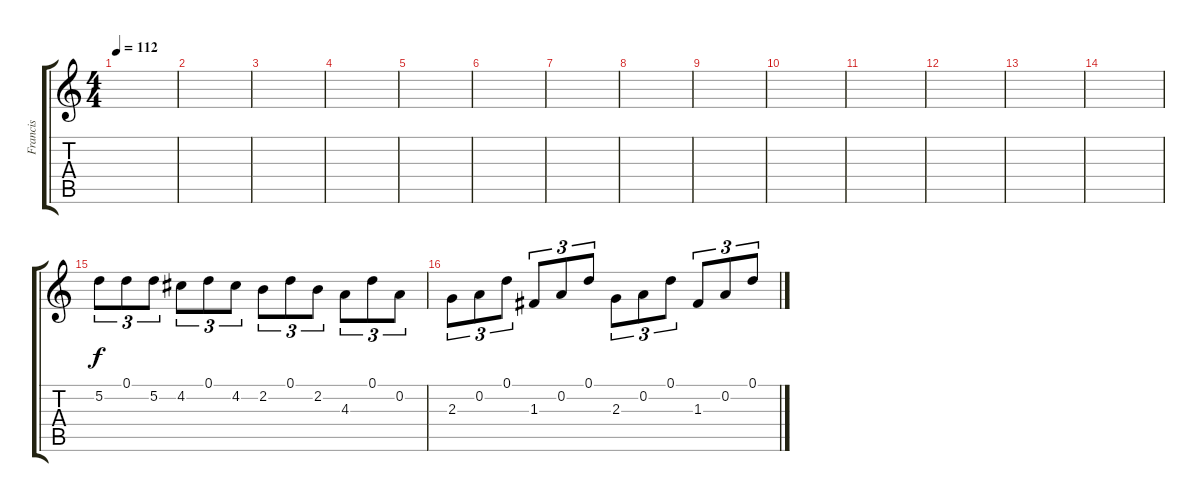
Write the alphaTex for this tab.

\track ("Francis" "Francis") {instrument acousticguitarsteel}
\staff {score tabs}
\tuning (D4 A3 F3 C3 G2 D2) {hide}
\ts (4 4)
\tempo 112
\clef g2
\ks c
|
|
|
|
|
|
|
|
|
|
|
|
|
|
5.2.8{tu (3 2)} 0.1.8{tu (3 2)} 5.2.8{tu (3 2)} 4.2.8{tu (3 2)} 0.1.8{tu (3 2)} 4.2.8{tu (3 2)} 2.2.8{tu (3 2)} 0.1.8{tu (3 2)} 2.2.8{tu (3 2)} 4.3.8{tu (3 2)} 0.1.8{tu (3 2)} 0.2.8{tu (3 2)} |
2.3.8{tu (3 2)} 0.2.8{tu (3 2)} 0.1.8{tu (3 2)} 1.3.8{tu (3 2)} 0.2.8{tu (3 2)} 0.1.8{tu (3 2)} 2.3.8{tu (3 2)} 0.2.8{tu (3 2)} 0.1.8{tu (3 2)} 1.3.8{tu (3 2)} 0.2.8{tu (3 2)} 0.1.8{tu (3 2)}
